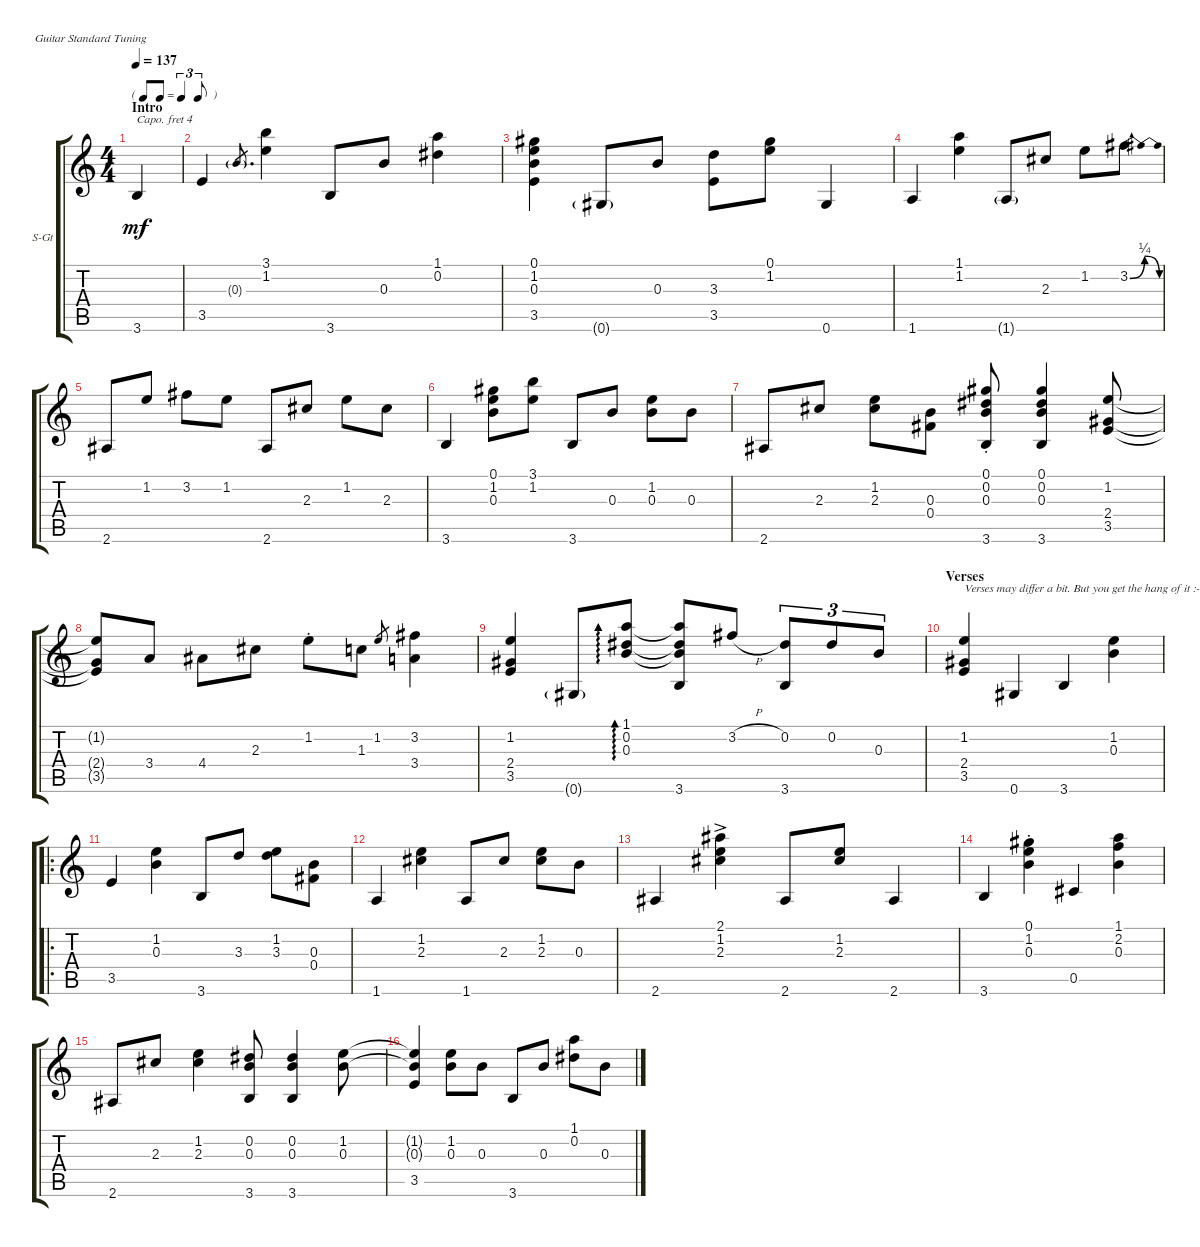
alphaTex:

\defaultSystemsLayout 4
\bracketExtendMode groupsimilarinstruments
\firstSystemTrackNameOrientation horizontal
\otherSystemsTrackNameOrientation horizontal
\track ("Steel Guitar" "S-Gt") {instrument acousticguitarsteel}
\staff {score tabs}
\capo 4
\tuning (E4 B3 G3 D3 A2 E2)
\ts (4 4)
\tf triplet8th
\section ("" "Intro")
\ac
\tempo 137
\clef g2
\ks c
3.6.4{dy mf instrument acousticguitarsteel} |
3.5.4 0.3{g}.8{d gr} (1.2 3.1).4 3.6.8 0.3.8 (0.2 1.1).4 |
(1.2 0.3 3.5 0.1).4 0.6{g}.8 0.3.8 (3.3 3.5).8 (1.2 0.1).8 0.6.4 |
1.6.4 (1.1 1.2).4 1.6{g}.8 2.3.8 1.2.8 3.2{be (bendrelease 0 0 6.6 1 52.199999999999996 1 56.4 0)}.8 |
2.6.8 1.2.8 3.2.8 1.2.8 2.6.8 2.3.8 1.2.8 2.3.8 |
3.6.4 (1.2 0.1 0.3).8 (1.2 3.1).8 3.6.8 0.3.8 (1.2 0.3).8 0.3.8 |
2.6.8 2.3.8 (1.2 2.3).8 (0.3 0.4).8 (3.6 0.3 0.2{st} 0.1).8 (0.1 0.2 0.3 3.6).4 (1.2 2.4 3.5).8 |
(1.2{t} 2.4{t} 3.5{t}).8 3.4.8 4.4.8 2.3.8 1.2{st}.8 1.3.8 1.2.8{gr} (3.2 3.4).4 |
(1.2 2.4 3.5).4 0.6{g}.8 (1.1 0.2 0.3).8{ad 0} (3.6 1.1{t} 0.2{t} 0.3{t}).8 3.2{h}.8 (3.6 0.2).8{tu (3 2)} 0.2.8{tu (3 2)} 0.3.8{tu (3 2)} |
\section ("" "Verses")
(3.5 2.4 1.2).4{txt "Verses may differ a bit. But you get the hang of it :-)"} 0.6.4 3.6.4 (0.3 1.2).4 |
\ro
3.5.4 (0.3 1.2).4 3.6.8 3.3.8 (1.2 3.3).8 (0.3 0.4).8 |
1.6.4 (2.3 1.2).4 1.6.8 2.3.8 (2.3 1.2).8 0.3.8 |
2.6.4 (2.3 1.2 2.1{ac}).4 2.6.8 (2.3 1.2).8 2.6.4 |
3.6.4 (0.3 1.2 0.1{st}).4 0.5.4 (1.1 2.2 0.3).4 |
2.6.8 2.3.8 (2.3 1.2).4 (0.3 0.2 3.6).8 (0.3 0.2 3.6).4 (1.2 0.3).8 |
(1.2{t} 0.3{t} 3.5).4 (1.2 0.3).8 0.3.8 3.6.8 0.3.8 (1.1 0.2).8 0.3.8
